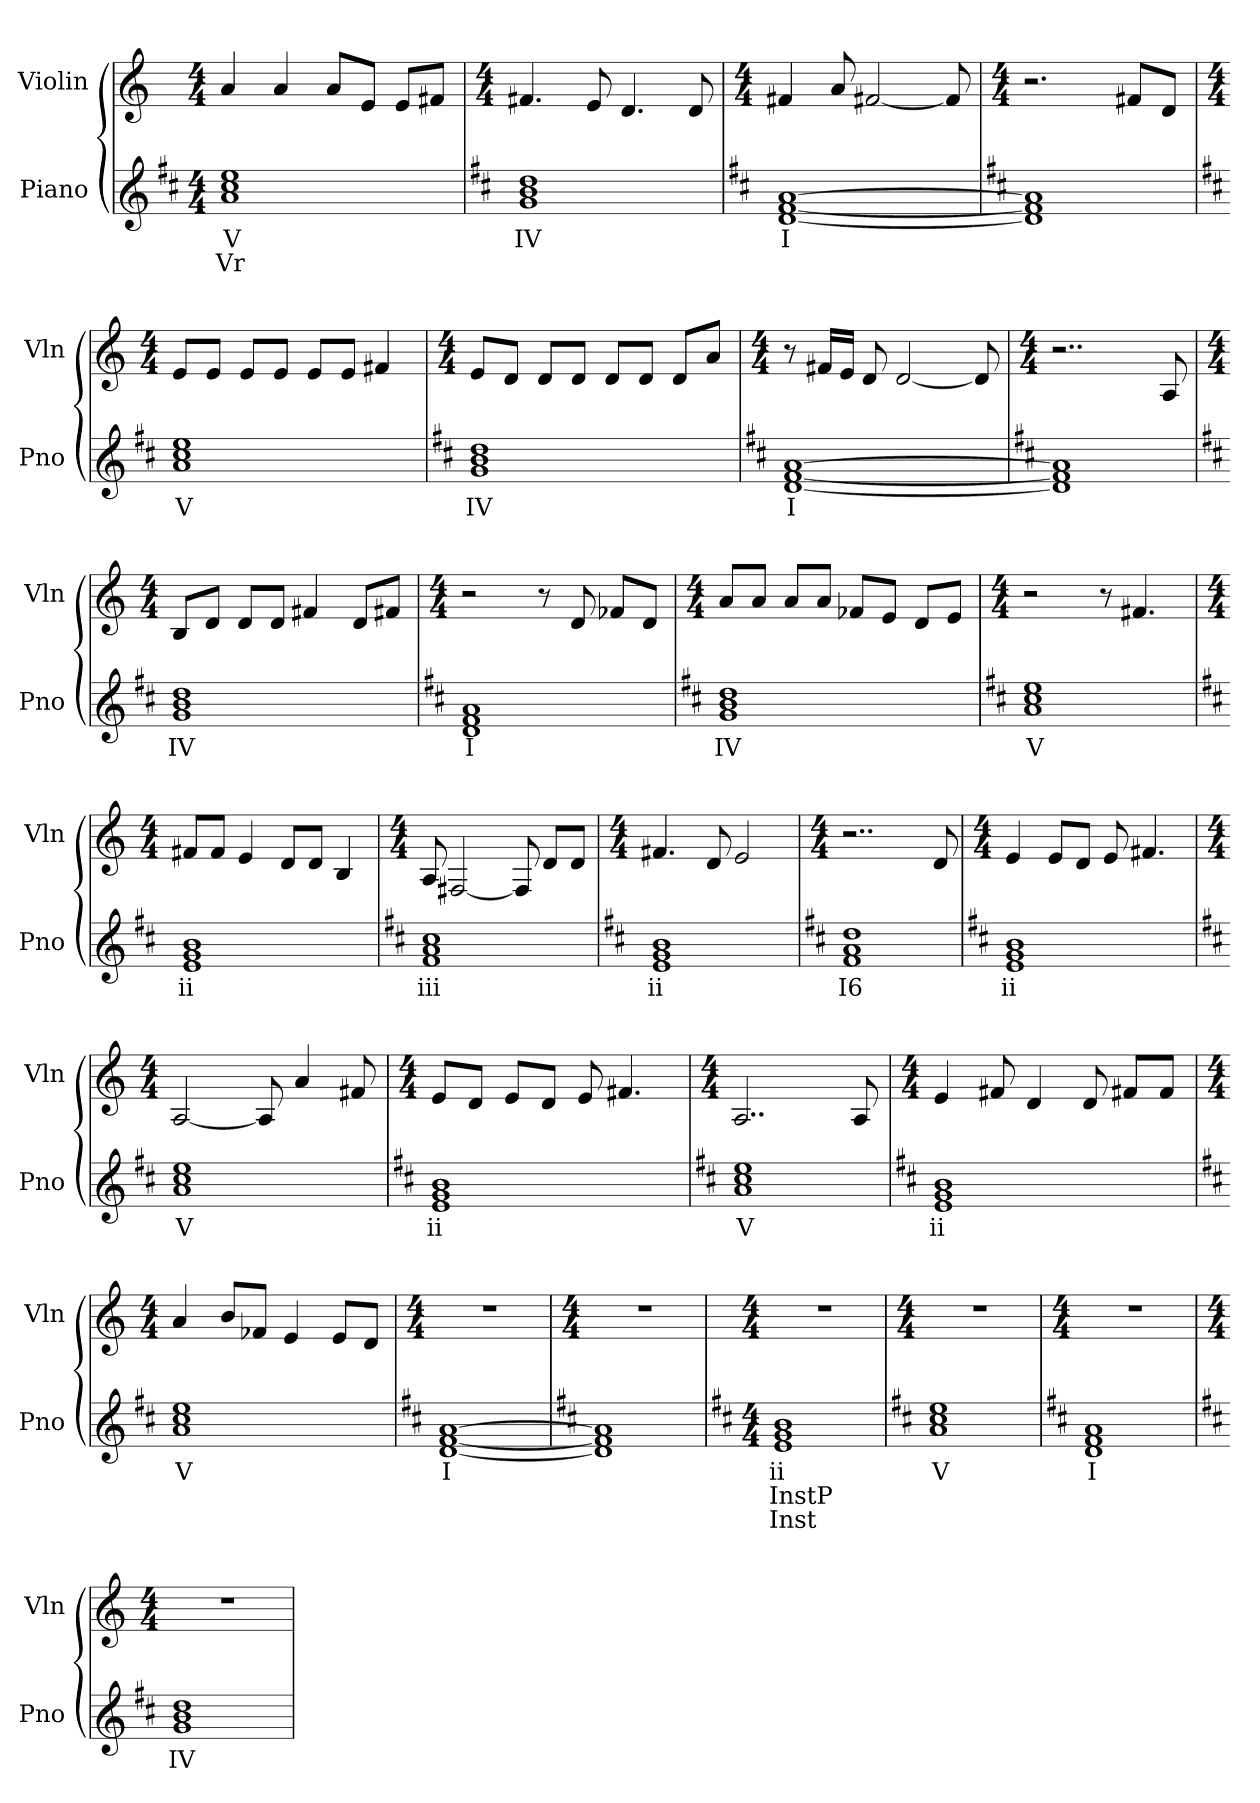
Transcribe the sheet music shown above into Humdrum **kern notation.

**kern	**text	**text	**text	**kern
*part2	*part2	*part2	*part2	*part1
*staff2	*staff2	*staff2	*staff2	*staff1
*I"Piano	*	*	*	*I"Violin
*I'Pno	*	*	*	*I'Vln
*k[f#c#]	*	*	*	*
*D:	*	*	*	*
*M4/4	*	*	*	*M4/4
=	=	=	=	=
1a 1cc# 1ee	V	Vr	.	4a
.	.	.	.	4a
.	.	.	.	8aL
.	.	.	.	8eJ
.	.	.	.	8eL
.	.	.	.	8f#XJ
=	=	=	=	=
*k[f#c#]	*	*	*	*
*D:	*	*	*	*
*	*	*	*	*M4/4
1g 1b 1dd	IV	.	.	4.f#X
.	.	.	.	8e
.	.	.	.	4.d
.	.	.	.	8d
=	=	=	=	=
*k[f#c#]	*	*	*	*
*D:	*	*	*	*
*	*	*	*	*M4/4
[1d [1f# [1a	I	.	.	4f#X
.	.	.	.	8a
.	.	.	.	[2f#X
.	.	.	.	8f#]
=	=	=	=	=
*k[f#c#]	*	*	*	*
*D:	*	*	*	*
*	*	*	*	*M4/4
1d] 1f#] 1a]	.	.	.	2.r
.	.	.	.	8f#XL
.	.	.	.	8dJ
=	=	=	=	=
*k[f#c#]	*	*	*	*
*D:	*	*	*	*
*	*	*	*	*M4/4
1a 1cc# 1ee	V	.	.	8eL
.	.	.	.	8eJ
.	.	.	.	8eL
.	.	.	.	8eJ
.	.	.	.	8eL
.	.	.	.	8eJ
.	.	.	.	4f#X
=	=	=	=	=
*k[f#c#]	*	*	*	*
*D:	*	*	*	*
*	*	*	*	*M4/4
1g 1b 1dd	IV	.	.	8eL
.	.	.	.	8dJ
.	.	.	.	8dL
.	.	.	.	8dJ
.	.	.	.	8dL
.	.	.	.	8dJ
.	.	.	.	8dL
.	.	.	.	8aJ
=	=	=	=	=
*k[f#c#]	*	*	*	*
*D:	*	*	*	*
*	*	*	*	*M4/4
[1d [1f# [1a	I	.	.	8r
.	.	.	.	16f#XLL
.	.	.	.	16eJJ
.	.	.	.	8d
.	.	.	.	[2d
.	.	.	.	8d]
=	=	=	=	=
*k[f#c#]	*	*	*	*
*D:	*	*	*	*
*	*	*	*	*M4/4
1d] 1f#] 1a]	.	.	.	2..r
.	.	.	.	8A
=	=	=	=	=
*k[f#c#]	*	*	*	*
*D:	*	*	*	*
*	*	*	*	*M4/4
1g 1b 1dd	IV	.	.	8BL
.	.	.	.	8dJ
.	.	.	.	8dL
.	.	.	.	8dJ
.	.	.	.	4f#X
.	.	.	.	8dL
.	.	.	.	8f#XJ
=	=	=	=	=
*k[f#c#]	*	*	*	*
*D:	*	*	*	*
*	*	*	*	*M4/4
1d 1f# 1a	I	.	.	2r
.	.	.	.	8r
.	.	.	.	8d
.	.	.	.	8f-XL
.	.	.	.	8dJ
=	=	=	=	=
*k[f#c#]	*	*	*	*
*D:	*	*	*	*
*	*	*	*	*M4/4
1g 1b 1dd	IV	.	.	8aL
.	.	.	.	8aJ
.	.	.	.	8aL
.	.	.	.	8aJ
.	.	.	.	8f-XL
.	.	.	.	8eJ
.	.	.	.	8dL
.	.	.	.	8eJ
=	=	=	=	=
*k[f#c#]	*	*	*	*
*D:	*	*	*	*
*	*	*	*	*M4/4
1a 1cc# 1ee	V	.	.	2r
.	.	.	.	8r
.	.	.	.	4.f#X
=	=	=	=	=
*k[f#c#]	*	*	*	*
*D:	*	*	*	*
*	*	*	*	*M4/4
1e 1g 1b	ii	.	.	8f#XL
.	.	.	.	8f#J
.	.	.	.	4e
.	.	.	.	8dL
.	.	.	.	8dJ
.	.	.	.	4B
=	=	=	=	=
*k[f#c#]	*	*	*	*
*D:	*	*	*	*
*	*	*	*	*M4/4
1f# 1a 1cc#	iii	.	.	8A
.	.	.	.	[2F#X
.	.	.	.	8F#]
.	.	.	.	8dL
.	.	.	.	8dJ
=	=	=	=	=
*k[f#c#]	*	*	*	*
*D:	*	*	*	*
*	*	*	*	*M4/4
1e 1g 1b	ii	.	.	4.f#X
.	.	.	.	8d
.	.	.	.	2e
=	=	=	=	=
*k[f#c#]	*	*	*	*
*D:	*	*	*	*
*	*	*	*	*M4/4
1f# 1a 1dd	I6	.	.	2..r
.	.	.	.	8d
=	=	=	=	=
*k[f#c#]	*	*	*	*
*D:	*	*	*	*
*	*	*	*	*M4/4
1e 1g 1b	ii	.	.	4e
.	.	.	.	8eL
.	.	.	.	8dJ
.	.	.	.	8e
.	.	.	.	4.f#X
=	=	=	=	=
*k[f#c#]	*	*	*	*
*D:	*	*	*	*
*	*	*	*	*M4/4
1a 1cc# 1ee	V	.	.	[2A
.	.	.	.	8A]
.	.	.	.	4a
.	.	.	.	8f#X
=	=	=	=	=
*k[f#c#]	*	*	*	*
*D:	*	*	*	*
*	*	*	*	*M4/4
1e 1g 1b	ii	.	.	8eL
.	.	.	.	8dJ
.	.	.	.	8eL
.	.	.	.	8dJ
.	.	.	.	8e
.	.	.	.	4.f#X
=	=	=	=	=
*k[f#c#]	*	*	*	*
*D:	*	*	*	*
*	*	*	*	*M4/4
1a 1cc# 1ee	V	.	.	2..A
.	.	.	.	8A
=	=	=	=	=
*k[f#c#]	*	*	*	*
*D:	*	*	*	*
*	*	*	*	*M4/4
1e 1g 1b	ii	.	.	4e
.	.	.	.	8f#X
.	.	.	.	4d
.	.	.	.	8d
.	.	.	.	8f#XL
.	.	.	.	8f#J
=	=	=	=	=
*k[f#c#]	*	*	*	*
*D:	*	*	*	*
*	*	*	*	*M4/4
1a 1cc# 1ee	V	.	.	4a
.	.	.	.	8bL
.	.	.	.	8f-XJ
.	.	.	.	4e
.	.	.	.	8eL
.	.	.	.	8dJ
=	=	=	=	=
*k[f#c#]	*	*	*	*
*D:	*	*	*	*
*	*	*	*	*M4/4
[1d [1f# [1a	I	.	.	1r
=	=	=	=	=
*k[f#c#]	*	*	*	*
*D:	*	*	*	*
*	*	*	*	*M4/4
1d] 1f#] 1a]	.	.	.	1r
=	=	=	=	=
*k[f#c#]	*	*	*	*
*D:	*	*	*	*
*M4/4	*	*	*	*M4/4
1e 1g 1b	ii	InstP	Inst	1r
=	=	=	=	=
*k[f#c#]	*	*	*	*
*D:	*	*	*	*
*	*	*	*	*M4/4
1a 1cc# 1ee	V	.	.	1r
=	=	=	=	=
*k[f#c#]	*	*	*	*
*D:	*	*	*	*
*	*	*	*	*M4/4
1d 1f# 1a	I	.	.	1r
=	=	=	=	=
*k[f#c#]	*	*	*	*
*D:	*	*	*	*
*	*	*	*	*M4/4
1g 1b 1dd	IV	.	.	1r
=	=	=	=	=
*-	*-	*-	*-	*-
